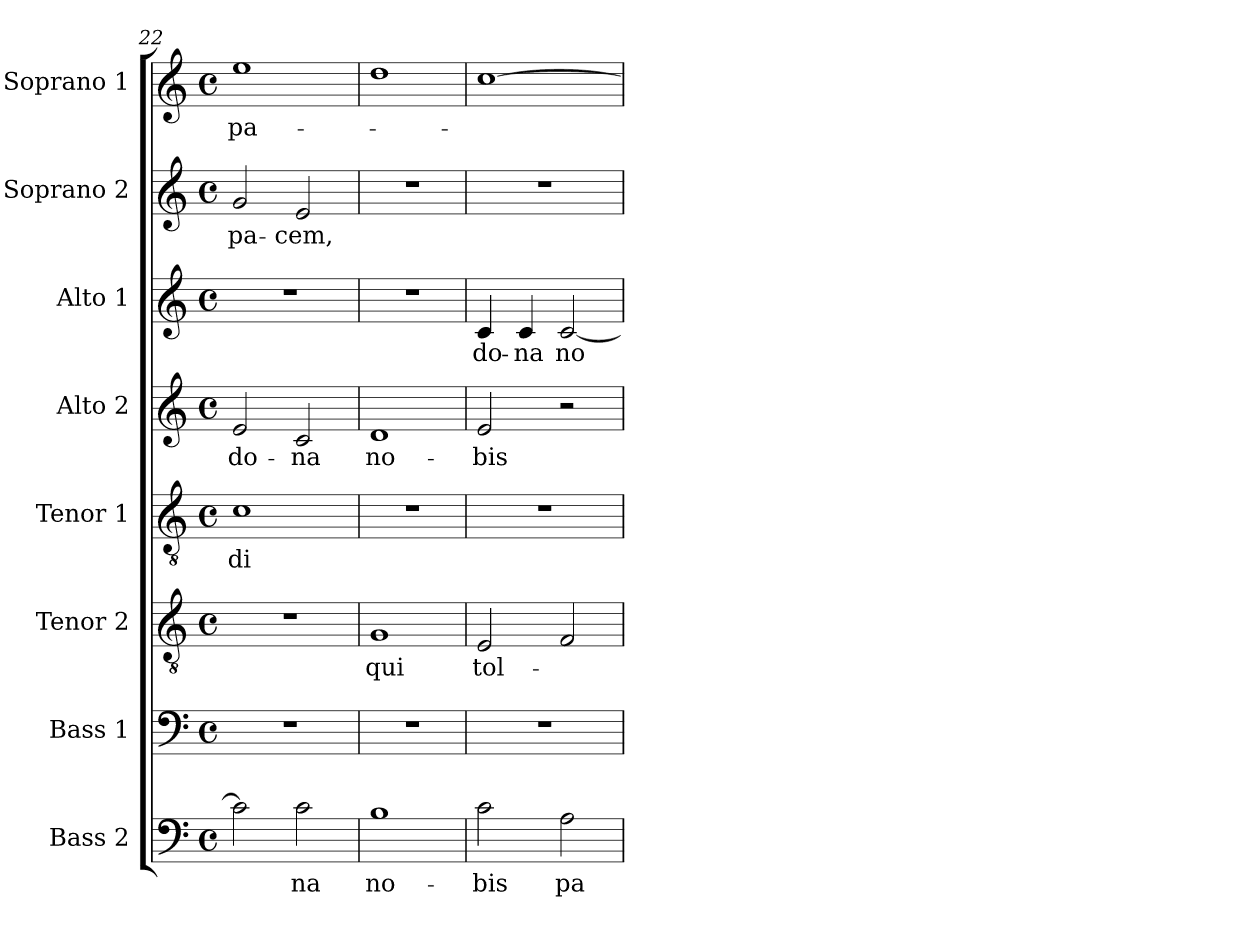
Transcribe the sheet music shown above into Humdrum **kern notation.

**kern	**text	**kern	**kern	**text	**kern	**text	**kern	**text	**kern	**text	**kern	**text	**kern	**text
*part8	*part8	*part7	*part6	*part6	*part5	*part5	*part4	*part4	*part3	*part3	*part2	*part2	*part1	*part1
*staff8	*staff8	*staff7	*staff6	*staff6	*staff5	*staff5	*staff4	*staff4	*staff3	*staff3	*staff2	*staff2	*staff1	*staff1
*I"Bass 2	*	*I"Bass 1	*I"Tenor 2	*	*I"Tenor 1	*	*I"Alto 2	*	*I"Alto 1	*	*I"Soprano 2	*	*I"Soprano 1	*
*I'B2.	*	*I'B1.	*I'T2.	*	*I'T1.	*	*I'A2.	*	*I'A1.	*	*I'S2.	*	*I'S1.	*
*clefF4	*	*clefF4	*clefGv2	*	*clefGv2	*	*clefG2	*	*clefG2	*	*clefG2	*	*clefG2	*
*	*	*	*ITrd7c12	*	*ITrd7c12	*	*	*	*	*	*	*	*	*
*k[]	*	*k[]	*k[]	*	*k[]	*	*k[]	*	*k[]	*	*k[]	*	*k[]	*
*C:	*	*C:	*C:	*	*C:	*	*C:	*	*C:	*	*C:	*	*C:	*
*M4/4	*	*M4/4	*M4/4	*	*M4/4	*	*M4/4	*	*M4/4	*	*M4/4	*	*M4/4	*
*met(c)	*	*met(c)	*met(c)	*	*met(c)	*	*met(c)	*	*met(c)	*	*met(c)	*	*met(c)	*
=22	=22	=22	=22	=22	=22	=22	=22	=22	=22	=22	=22	=22	=22	=22
!	!	!	!	!	!	!LO:LY:b:color=#000000	!	!	!	!	!	!	!	!
!	!	!	!	!	!	!	!	!LO:LY:b:color=#000000	!	!	!	!	!	!
!	!	!	!	!	!	!	!	!	!	!	!	!LO:LY:b:color=#000000	!	!
!	!	!	!	!	!	!	!	!	!	!	!	!	!	!LO:LY:b:color=#000000
2ci\]	.	1r	1r	.	1Ci	-di	2ei/	do-	1r	.	2gi/	pa-	1eei	pa-
!	!LO:LY:b:color=#000000	!	!	!	!	!	!	!	!	!	!	!	!	!
!	!	!	!	!	!	!	!	!LO:LY:b:color=#000000	!	!	!	!	!	!
!	!	!	!	!	!	!	!	!	!	!	!	!LO:LY:b:color=#000000	!	!
2ci\	-na	.	.	.	.	.	2ci/	-na	.	.	2ei/	-cem,	.	.
=23	=23	=23	=23	=23	=23	=23	=23	=23	=23	=23	=23	=23	=23	=23
!	!LO:LY:b:color=#000000	!	!	!	!	!	!	!	!	!	!	!	!	!
!	!	!	!	!LO:LY:b:color=#000000	!	!	!	!	!	!	!	!	!	!
!	!	!	!	!	!	!	!	!LO:LY:b:color=#000000	!	!	!	!	!	!
1Bi	no-	1r	1GGi	qui	1r	.	1di	no-	1r	.	1r	.	1ddi	.
=24	=24	=24	=24	=24	=24	=24	=24	=24	=24	=24	=24	=24	=24	=24
!	!LO:LY:b:color=#000000	!	!	!	!	!	!	!	!	!	!	!	!	!
!	!	!	!	!LO:LY:b:color=#000000	!	!	!	!	!	!	!	!	!	!
!	!	!	!	!	!	!	!	!LO:LY:b:color=#000000	!	!	!	!	!	!
!	!	!	!	!	!	!	!	!	!	!LO:LY:b:color=#000000	!	!	!	!
2ci\	-bis	1r	2EEi/	tol-	1r	.	2ei/	-bis	4ci/	do-	1r	.	[1cci	.
!	!	!	!	!	!	!	!	!	!	!LO:LY:b:color=#000000	!	!	!	!
.	.	.	.	.	.	.	.	.	4ci/	-na	.	.	.	.
!	!LO:LY:b:color=#000000	!	!	!	!	!	!	!	!	!	!	!	!	!
!	!	!	!	!	!	!	!	!	!	!LO:LY:b:color=#000000	!	!	!	!
2Ai\	pa-	.	2FFi/	.	.	.	2r	.	[2ci/	no-	.	.	.	.
=	=	=	=	=	=	=	=	=	=	=	=	=	=	=
*-	*-	*-	*-	*-	*-	*-	*-	*-	*-	*-	*-	*-	*-	*-
